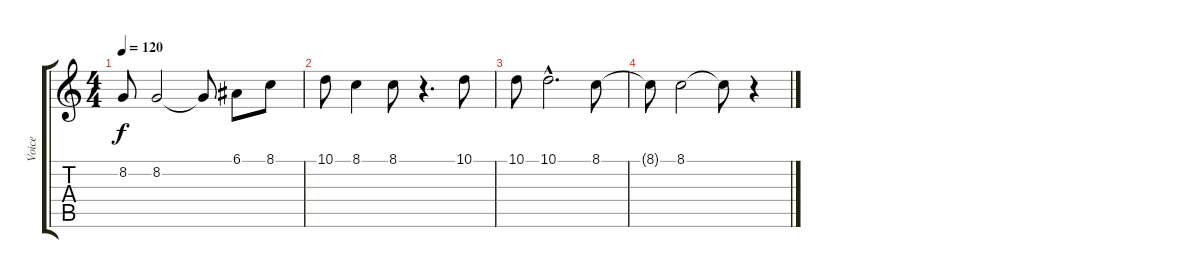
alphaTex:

\track ("Voice" "Voice") {instrument synthvoice}
\staff {score tabs}
\tuning (E4 B3 G3 D3 A2 E2) {hide}
\ts (4 4)
\tempo 120
\clef g2
\ks c
8.2.8{dy f} 8.2.2 8.2{t}.8 6.1.8 8.1.8 |
10.1.8 8.1.4 8.1.8 r.4{d} 10.1.8 |
10.1.8 10.1{hac}.2{d} 8.1.8 |
8.1{t}.8 8.1.2 8.1{t}.8 r.4
